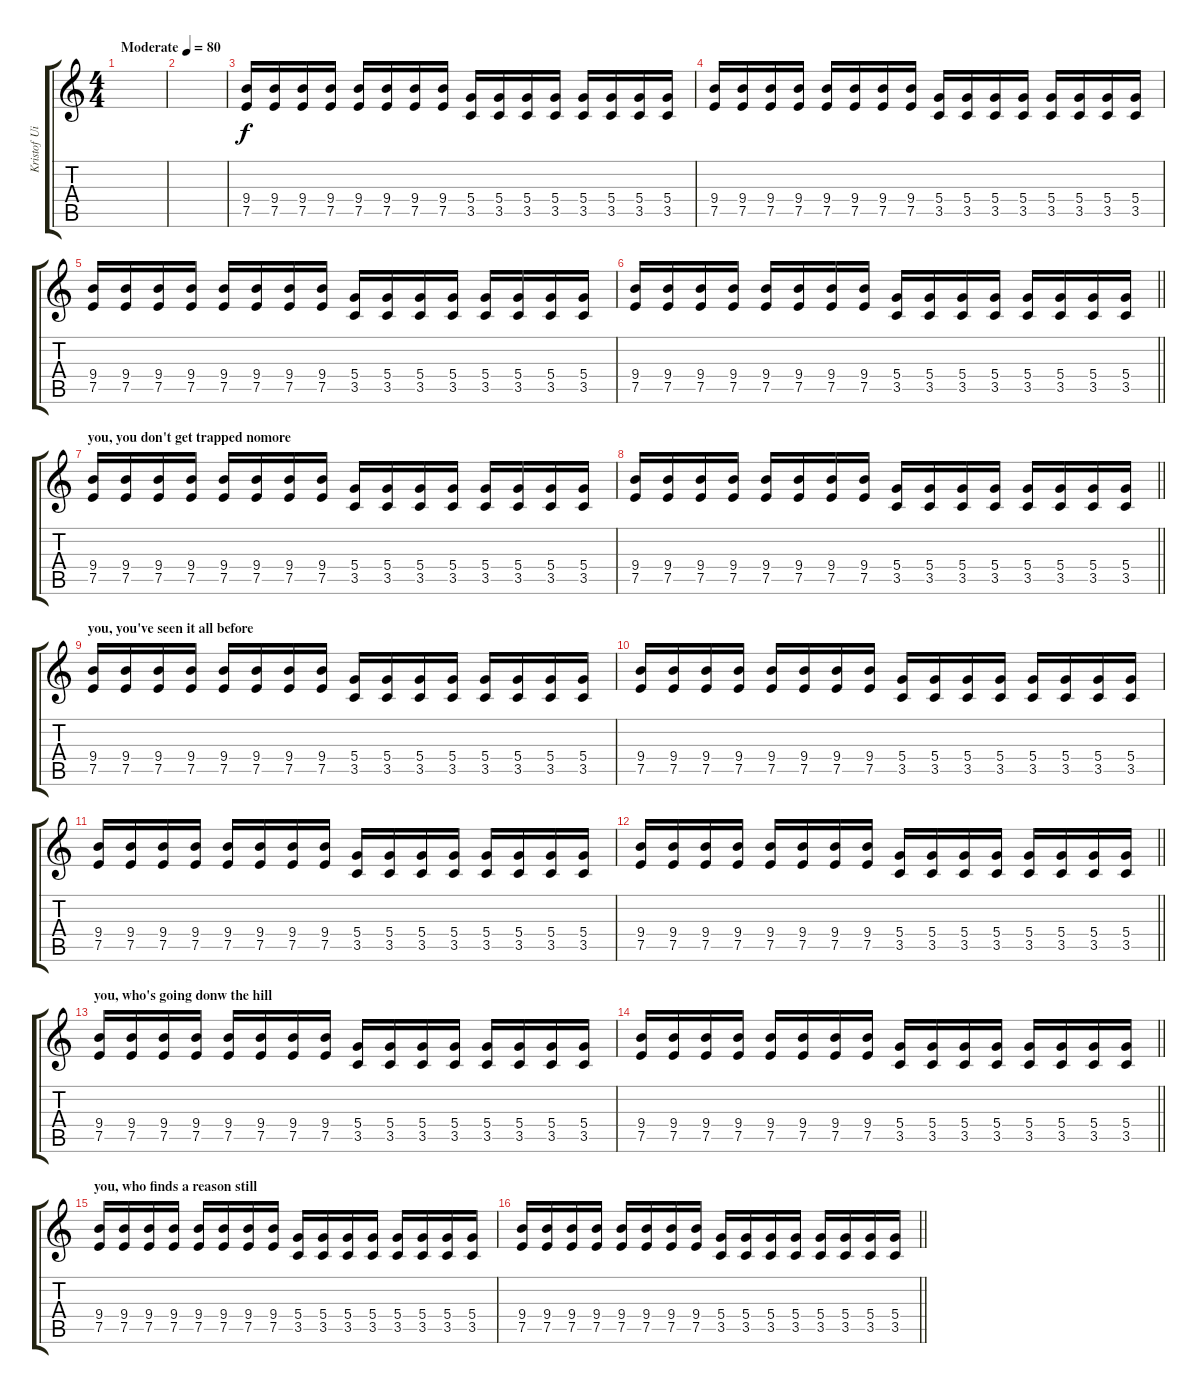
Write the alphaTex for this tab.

\track ("Kristof Uittebroek" "Kristof Ui") {instrument electricguitarjazz}
\staff {score tabs}
\tuning (E4 B3 G3 D3 A2 E2) {hide}
\ts (4 4)
\tempo (80 "Moderate")
\clef g2
\ks c
|
|
(9.4 7.5).16 (9.4 7.5).16 (9.4 7.5).16 (9.4 7.5).16 (9.4 7.5).16 (9.4 7.5).16 (9.4 7.5).16 (9.4 7.5).16 (5.4 3.5).16 (5.4 3.5).16 (5.4 3.5).16 (5.4 3.5).16 (5.4 3.5).16 (5.4 3.5).16 (5.4 3.5).16 (5.4 3.5).16 |
(9.4 7.5).16 (9.4 7.5).16 (9.4 7.5).16 (9.4 7.5).16 (9.4 7.5).16 (9.4 7.5).16 (9.4 7.5).16 (9.4 7.5).16 (5.4 3.5).16 (5.4 3.5).16 (5.4 3.5).16 (5.4 3.5).16 (5.4 3.5).16 (5.4 3.5).16 (5.4 3.5).16 (5.4 3.5).16 |
(9.4 7.5).16 (9.4 7.5).16 (9.4 7.5).16 (9.4 7.5).16 (9.4 7.5).16 (9.4 7.5).16 (9.4 7.5).16 (9.4 7.5).16 (5.4 3.5).16 (5.4 3.5).16 (5.4 3.5).16 (5.4 3.5).16 (5.4 3.5).16 (5.4 3.5).16 (5.4 3.5).16 (5.4 3.5).16 |
\barLineRight lightlight
(9.4 7.5).16 (9.4 7.5).16 (9.4 7.5).16 (9.4 7.5).16 (9.4 7.5).16 (9.4 7.5).16 (9.4 7.5).16 (9.4 7.5).16 (5.4 3.5).16 (5.4 3.5).16 (5.4 3.5).16 (5.4 3.5).16 (5.4 3.5).16 (5.4 3.5).16 (5.4 3.5).16 (5.4 3.5).16 |
\section ("" "you, you don't get trapped nomore")
(9.4 7.5).16 (9.4 7.5).16 (9.4 7.5).16 (9.4 7.5).16 (9.4 7.5).16 (9.4 7.5).16 (9.4 7.5).16 (9.4 7.5).16 (5.4 3.5).16 (5.4 3.5).16 (5.4 3.5).16 (5.4 3.5).16 (5.4 3.5).16 (5.4 3.5).16 (5.4 3.5).16 (5.4 3.5).16 |
\barLineRight lightlight
(9.4 7.5).16 (9.4 7.5).16 (9.4 7.5).16 (9.4 7.5).16 (9.4 7.5).16 (9.4 7.5).16 (9.4 7.5).16 (9.4 7.5).16 (5.4 3.5).16 (5.4 3.5).16 (5.4 3.5).16 (5.4 3.5).16 (5.4 3.5).16 (5.4 3.5).16 (5.4 3.5).16 (5.4 3.5).16 |
\section ("" "you, you've seen it all before")
(9.4 7.5).16 (9.4 7.5).16 (9.4 7.5).16 (9.4 7.5).16 (9.4 7.5).16 (9.4 7.5).16 (9.4 7.5).16 (9.4 7.5).16 (5.4 3.5).16 (5.4 3.5).16 (5.4 3.5).16 (5.4 3.5).16 (5.4 3.5).16 (5.4 3.5).16 (5.4 3.5).16 (5.4 3.5).16 |
(9.4 7.5).16 (9.4 7.5).16 (9.4 7.5).16 (9.4 7.5).16 (9.4 7.5).16 (9.4 7.5).16 (9.4 7.5).16 (9.4 7.5).16 (5.4 3.5).16 (5.4 3.5).16 (5.4 3.5).16 (5.4 3.5).16 (5.4 3.5).16 (5.4 3.5).16 (5.4 3.5).16 (5.4 3.5).16 |
(9.4 7.5).16 (9.4 7.5).16 (9.4 7.5).16 (9.4 7.5).16 (9.4 7.5).16 (9.4 7.5).16 (9.4 7.5).16 (9.4 7.5).16 (5.4 3.5).16 (5.4 3.5).16 (5.4 3.5).16 (5.4 3.5).16 (5.4 3.5).16 (5.4 3.5).16 (5.4 3.5).16 (5.4 3.5).16 |
\barLineRight lightlight
(9.4 7.5).16 (9.4 7.5).16 (9.4 7.5).16 (9.4 7.5).16 (9.4 7.5).16 (9.4 7.5).16 (9.4 7.5).16 (9.4 7.5).16 (5.4 3.5).16 (5.4 3.5).16 (5.4 3.5).16 (5.4 3.5).16 (5.4 3.5).16 (5.4 3.5).16 (5.4 3.5).16 (5.4 3.5).16 |
\section ("" "you, who's going donw the hill")
(9.4 7.5).16 (9.4 7.5).16 (9.4 7.5).16 (9.4 7.5).16 (9.4 7.5).16 (9.4 7.5).16 (9.4 7.5).16 (9.4 7.5).16 (5.4 3.5).16 (5.4 3.5).16 (5.4 3.5).16 (5.4 3.5).16 (5.4 3.5).16 (5.4 3.5).16 (5.4 3.5).16 (5.4 3.5).16 |
\barLineRight lightlight
(9.4 7.5).16 (9.4 7.5).16 (9.4 7.5).16 (9.4 7.5).16 (9.4 7.5).16 (9.4 7.5).16 (9.4 7.5).16 (9.4 7.5).16 (5.4 3.5).16 (5.4 3.5).16 (5.4 3.5).16 (5.4 3.5).16 (5.4 3.5).16 (5.4 3.5).16 (5.4 3.5).16 (5.4 3.5).16 |
\section ("" "you, who finds a reason still")
(9.4 7.5).16 (9.4 7.5).16 (9.4 7.5).16 (9.4 7.5).16 (9.4 7.5).16 (9.4 7.5).16 (9.4 7.5).16 (9.4 7.5).16 (5.4 3.5).16 (5.4 3.5).16 (5.4 3.5).16 (5.4 3.5).16 (5.4 3.5).16 (5.4 3.5).16 (5.4 3.5).16 (5.4 3.5).16 |
\barLineRight lightlight
(9.4 7.5).16 (9.4 7.5).16 (9.4 7.5).16 (9.4 7.5).16 (9.4 7.5).16 (9.4 7.5).16 (9.4 7.5).16 (9.4 7.5).16 (5.4 3.5).16 (5.4 3.5).16 (5.4 3.5).16 (5.4 3.5).16 (5.4 3.5).16 (5.4 3.5).16 (5.4 3.5).16 (5.4 3.5).16
